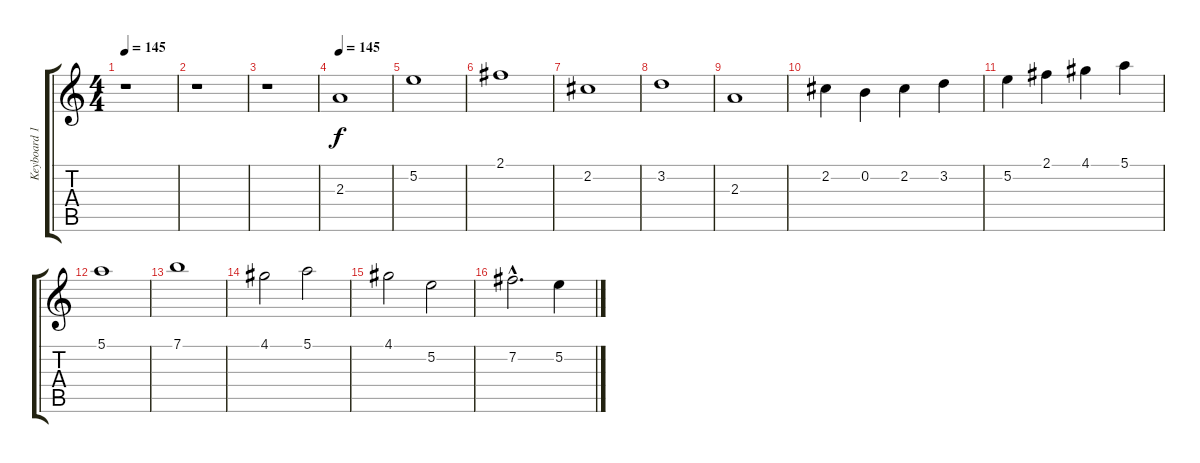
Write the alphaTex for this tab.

\track ("Keyboard 1" "Keyboard 1") {instrument distortionguitar}
\staff {score tabs}
\tuning (E4 B3 G3 D3 A2 E2) {hide}
\ts (4 4)
\tempo 145
\tempo 120
\tempo 145
\clef g2
\ks c
r.1{dy f volume 12 instrument oboe} |
r.1 |
r.1 |
\tempo 145
2.3.1 |
5.2.1 |
2.1.1 |
2.2.1 |
3.2.1 |
2.3.1 |
2.2.4 0.2.4 2.2.4 3.2.4 |
5.2.4 2.1.4 4.1.4 5.1.4 |
5.1.1 |
7.1.1 |
4.1.2 5.1.2 |
4.1.2 5.2.2 |
7.2{hac}.2{d} 5.2.4
